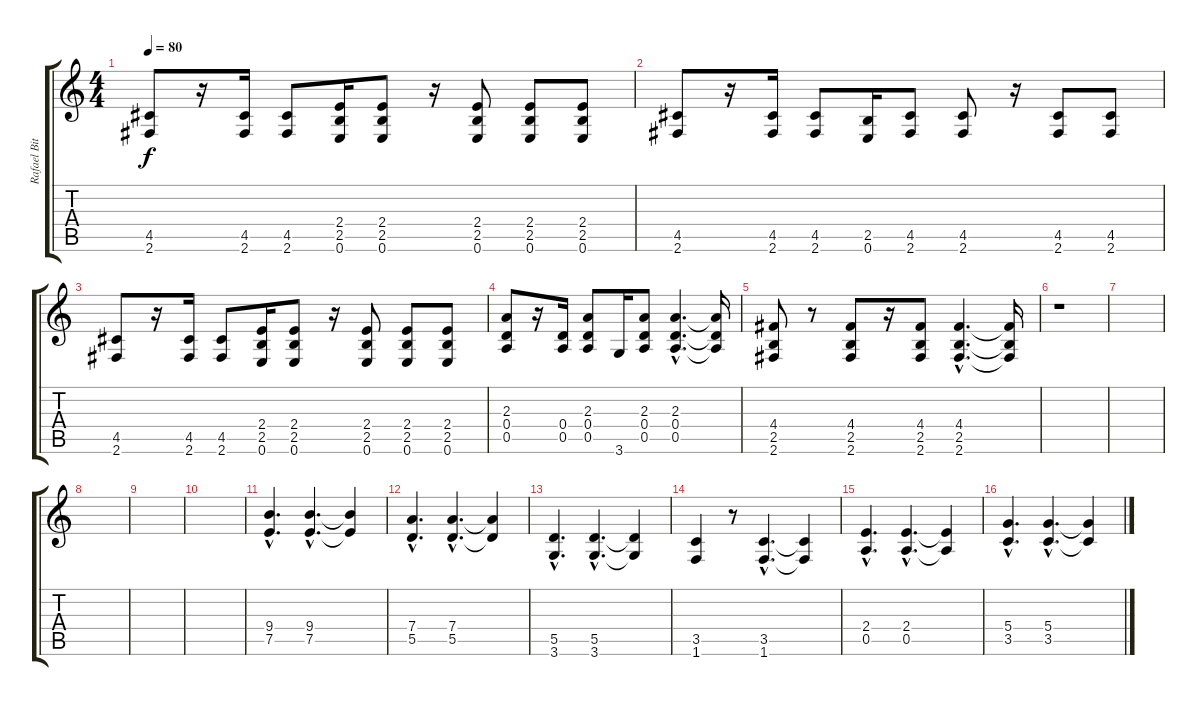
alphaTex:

\track ("Rafael Bittecourt" "Rafael Bit") {instrument acousticguitarsteel}
\staff {score tabs}
\tuning (E4 B3 G3 D3 A2 E2) {hide}
\ts (4 4)
\tempo 80
\clef g2
\ks c
(4.5 2.6).8{dy f} r.16 (4.5 2.6).16 (4.5 2.6).8 (2.4 2.5 0.6).16 (2.4 2.5 0.6).8 r.16 (2.4 2.5 0.6).8 (2.4 2.5 0.6).8 (2.4 2.5 0.6).8 |
(4.5 2.6).8 r.16 (4.5 2.6).16 (4.5 2.6).8 (2.5 0.6).16 (4.5 2.6).8 (4.5 2.6).8 r.16 (4.5 2.6).8 (4.5 2.6).8 |
(4.5 2.6).8 r.16 (4.5 2.6).16 (4.5 2.6).8 (2.4 2.5 0.6).16 (2.4 2.5 0.6).8 r.16 (2.4 2.5 0.6).8 (2.4 2.5 0.6).8 (2.4 2.5 0.6).8 |
(2.3 0.4 0.5).8 r.16 (0.4 0.5).16 (2.3 0.4 0.5).8 3.6.16 (2.3 0.4 0.5).8 (2.3{hac} 0.4{hac} 0.5{hac}).4{d} (2.3{t} 0.4{t} 0.5{t}).16 |
(4.4 2.5 2.6).8 r.8 (4.4 2.5 2.6).8 r.16 (4.4 2.5 2.6).8 (4.4{hac} 2.5{hac} 2.6{hac}).4{d} (4.4{t} 2.5{t} 2.6{t}).16 |
r.1 |
|
|
|
|
(9.4{hac} 7.5{hac}).4{d instrument overdrivenguitar} (9.4{hac} 7.5{hac}).4{d} (9.4{t} 7.5{t}).4 |
(7.4{hac} 5.5{hac}).4{d} (7.4{hac} 5.5{hac}).4{d} (7.4{t} 5.5{t}).4 |
(5.5{hac} 3.6{hac}).4{d} (5.5{hac} 3.6{hac}).4{d} (5.5{t} 3.6{t}).4 |
(3.5 1.6).4 r.8 (3.5{hac} 1.6{hac}).4{d} (3.5{t} 1.6{t}).4 |
(2.4{hac} 0.5{hac}).4{d} (2.4{hac} 0.5{hac}).4{d} (2.4{t} 0.5{t}).4 |
(5.4{hac} 3.5{hac}).4{d} (5.4{hac} 3.5{hac}).4{d} (5.4{t} 3.5{t}).4
